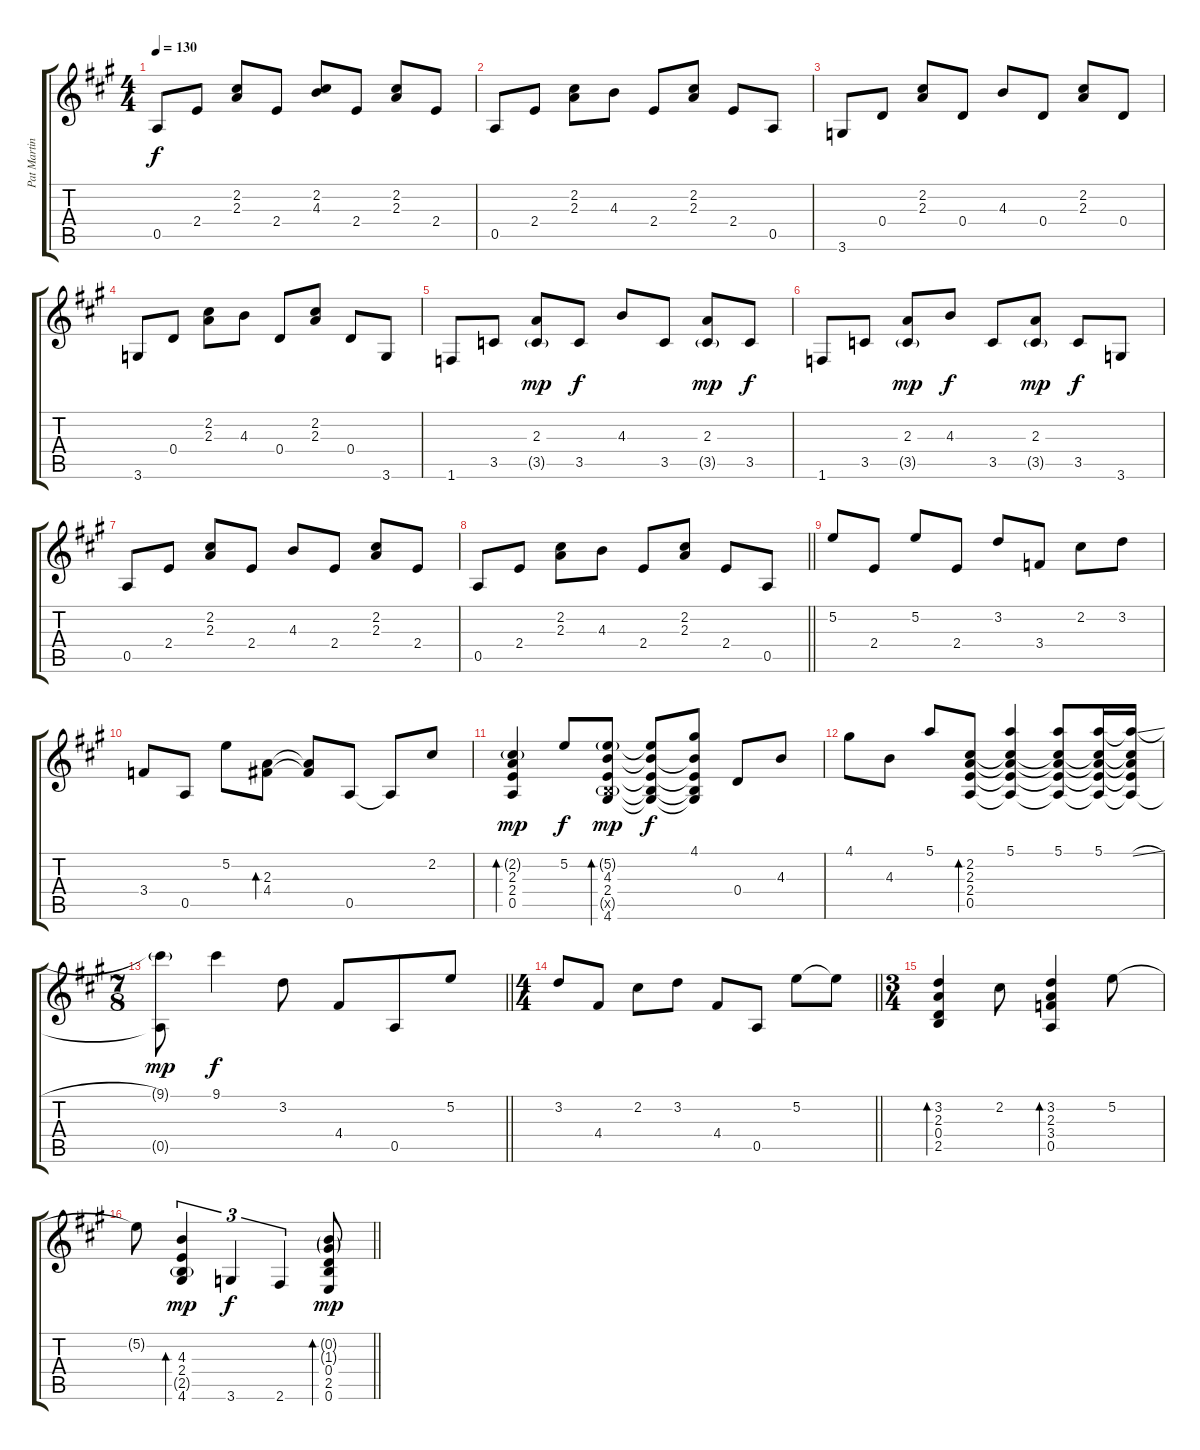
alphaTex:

\track ("Pat Martino" "Pat Martin") {instrument electricguitarjazz}
\staff {score tabs}
\tuning (E4 B3 G3 D3 A2 E2) {hide}
\ts (4 4)
\tempo 130
\clef g2
\ks a
0.5.8{dy f instrument electricguitarjazz} 2.4.8 (2.2 2.3).8 2.4.8 (2.2 4.3).8 2.4.8 (2.2 2.3).8 2.4.8 |
0.5.8 2.4.8 (2.2 2.3).8 4.3.8 2.4.8 (2.2 2.3).8 2.4.8 0.5.8 |
3.6.8 0.4.8 (2.2 2.3).8 0.4.8 4.3.8 0.4.8 (2.2 2.3).8 0.4.8 |
3.6.8 0.4.8 (2.2 2.3).8 4.3.8 0.4.8 (2.2 2.3).8 0.4.8 3.6.8 |
1.6.8 3.5.8 (2.3 3.5{g}).8{dy mp} 3.5.8{dy f} 4.3.8 3.5.8 (2.3 3.5{g}).8{dy mp} 3.5.8{dy f} |
1.6.8 3.5.8 (2.3 3.5{g}).8{dy mp} 4.3.8{dy f} 3.5.8 (2.3 3.5{g}).8{dy mp} 3.5.8{dy f} 3.6.8 |
0.5.8 2.4.8 (2.2 2.3).8 2.4.8 4.3.8 2.4.8 (2.2 2.3).8 2.4.8 |
\barLineRight lightlight
0.5.8 2.4.8 (2.2 2.3).8 4.3.8 2.4.8 (2.2 2.3).8 2.4.8 0.5.8 |
5.2.8 2.4.8 5.2.8 2.4.8 3.2.8 3.4.8 2.2.8 3.2.8 |
3.4.8 0.5.8 5.2.8 (2.3 4.4).8{bd 30} (2.3{t} 4.4{t}).8 0.5.8 0.5{t}.8 2.2.8 |
(2.2{g} 2.3 2.4 0.5).4{bd 30 dy mp} 5.2.8{dy f} (5.2{g} 4.3 2.4 2.5{g x} 4.6).8{bd 30 dy mp} (5.2{t} 4.3{t} 2.4{t} 2.5{t} 4.6{t}).8{dy f} (4.1 4.3{t} 2.4{t} 2.5{t} 4.6{t}).8 0.4.8 4.3.8 |
4.1.8 4.3.8 5.1.8 (2.2 2.3 2.4 0.5).8{bd 30} (5.1 2.2{t} 2.3{t} 2.4{t} 0.5{t}).4 (5.1 2.2{t} 2.3{t} 2.4{t} 0.5{t}).8 (5.1 2.2{t} 2.3{t} 2.4{t} 0.5{t}).16 (5.1{sl t} 2.2{t} 2.3{t} 2.4{t} 0.5{t}).16 |
\ts (7 8)
\barLineRight lightlight
(9.1{g} 0.5{t}).8{dy mp} 9.1.4{dy f} 3.2.8 4.4.8 0.5.8 5.2.8 |
\ts (4 4)
\barLineRight lightlight
3.2.8 4.4.8 2.2.8 3.2.8 4.4.8 0.5.8 5.2.8 5.2{t}.8 |
\ts (3 4)
(3.2 2.3 0.4 2.5).4{bd 30} 2.2.8 (3.2 2.3 3.4 0.5).4{bd 30} 5.2.8 |
\barLineRight lightlight
5.2{t}.8 (4.3 2.4 2.5{g} 4.6).4{tu (3 2) bd 30 dy mp} 3.6.4{tu (3 2) dy f} 2.6.4{tu (3 2)} (0.2{g} 1.3{g} 0.4 2.5 0.6).8{bd 30 dy mp}
